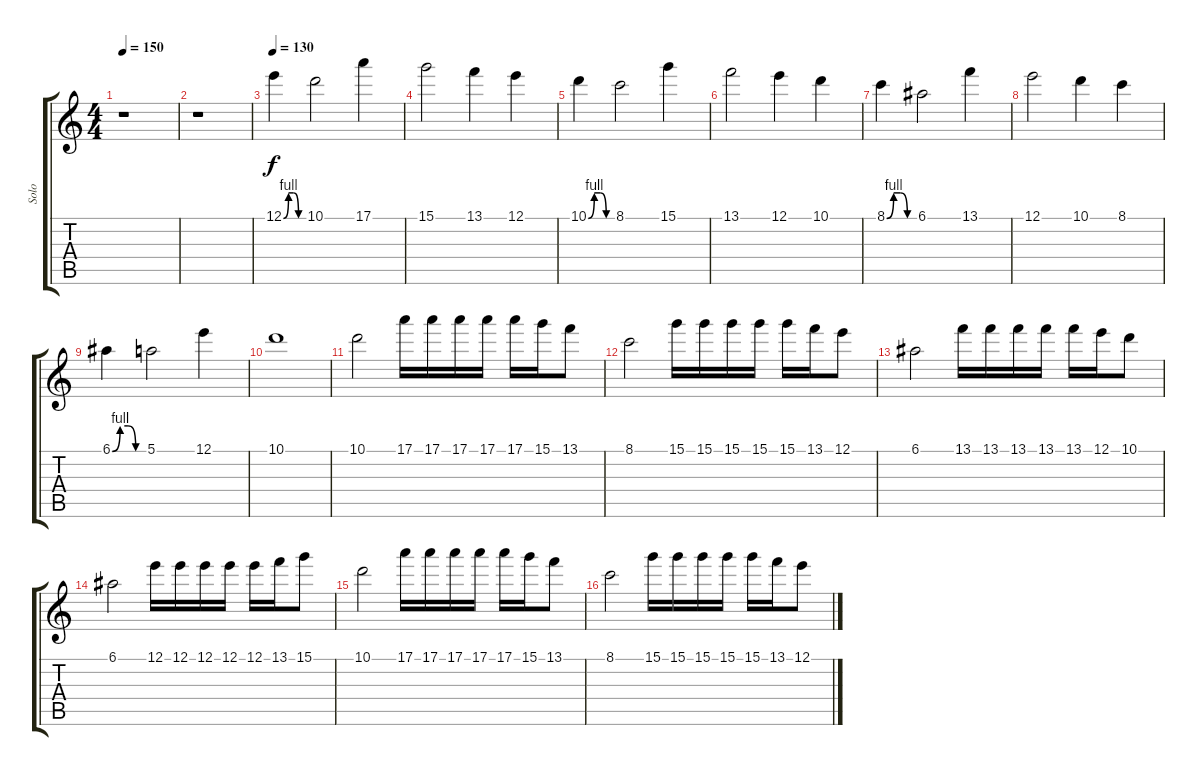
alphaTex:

\track ("Solo" "Solo") {instrument distortionguitar}
\staff {score tabs}
\tuning (E4 B3 G3 D3 A2 E2) {hide}
\ts (4 4)
\tempo 150
\clef g2
\ks c
r.1{dy f} |
r.1 |
\tempo 130
12.1{be (custom 0 0 15 4 30 4 45 0 60 0)}.4 10.1.2 17.1.4 |
15.1.2 13.1.4 12.1.4 |
10.1{be (custom 0 0 15 4 30 4 45 0 60 0)}.4 8.1.2 15.1.4 |
13.1.2 12.1.4 10.1.4 |
8.1{be (custom 0 0 15 4 30 4 45 0 60 0)}.4 6.1.2 13.1.4 |
12.1.2 10.1.4 8.1.4 |
6.1{be (custom 0 0 15 4 30 4 45 0 60 0)}.4 5.1.2 12.1.4 |
10.1.1 |
10.1.2 17.1.16 17.1.16 17.1.16 17.1.16 17.1.16 15.1.16 13.1.8 |
8.1.2 15.1.16 15.1.16 15.1.16 15.1.16 15.1.16 13.1.16 12.1.8 |
6.1.2 13.1.16 13.1.16 13.1.16 13.1.16 13.1.16 12.1.16 10.1.8 |
6.1.2 12.1.16 12.1.16 12.1.16 12.1.16 12.1.16 13.1.16 15.1.8 |
10.1.2 17.1.16 17.1.16 17.1.16 17.1.16 17.1.16 15.1.16 13.1.8 |
8.1.2 15.1.16 15.1.16 15.1.16 15.1.16 15.1.16 13.1.16 12.1.8
